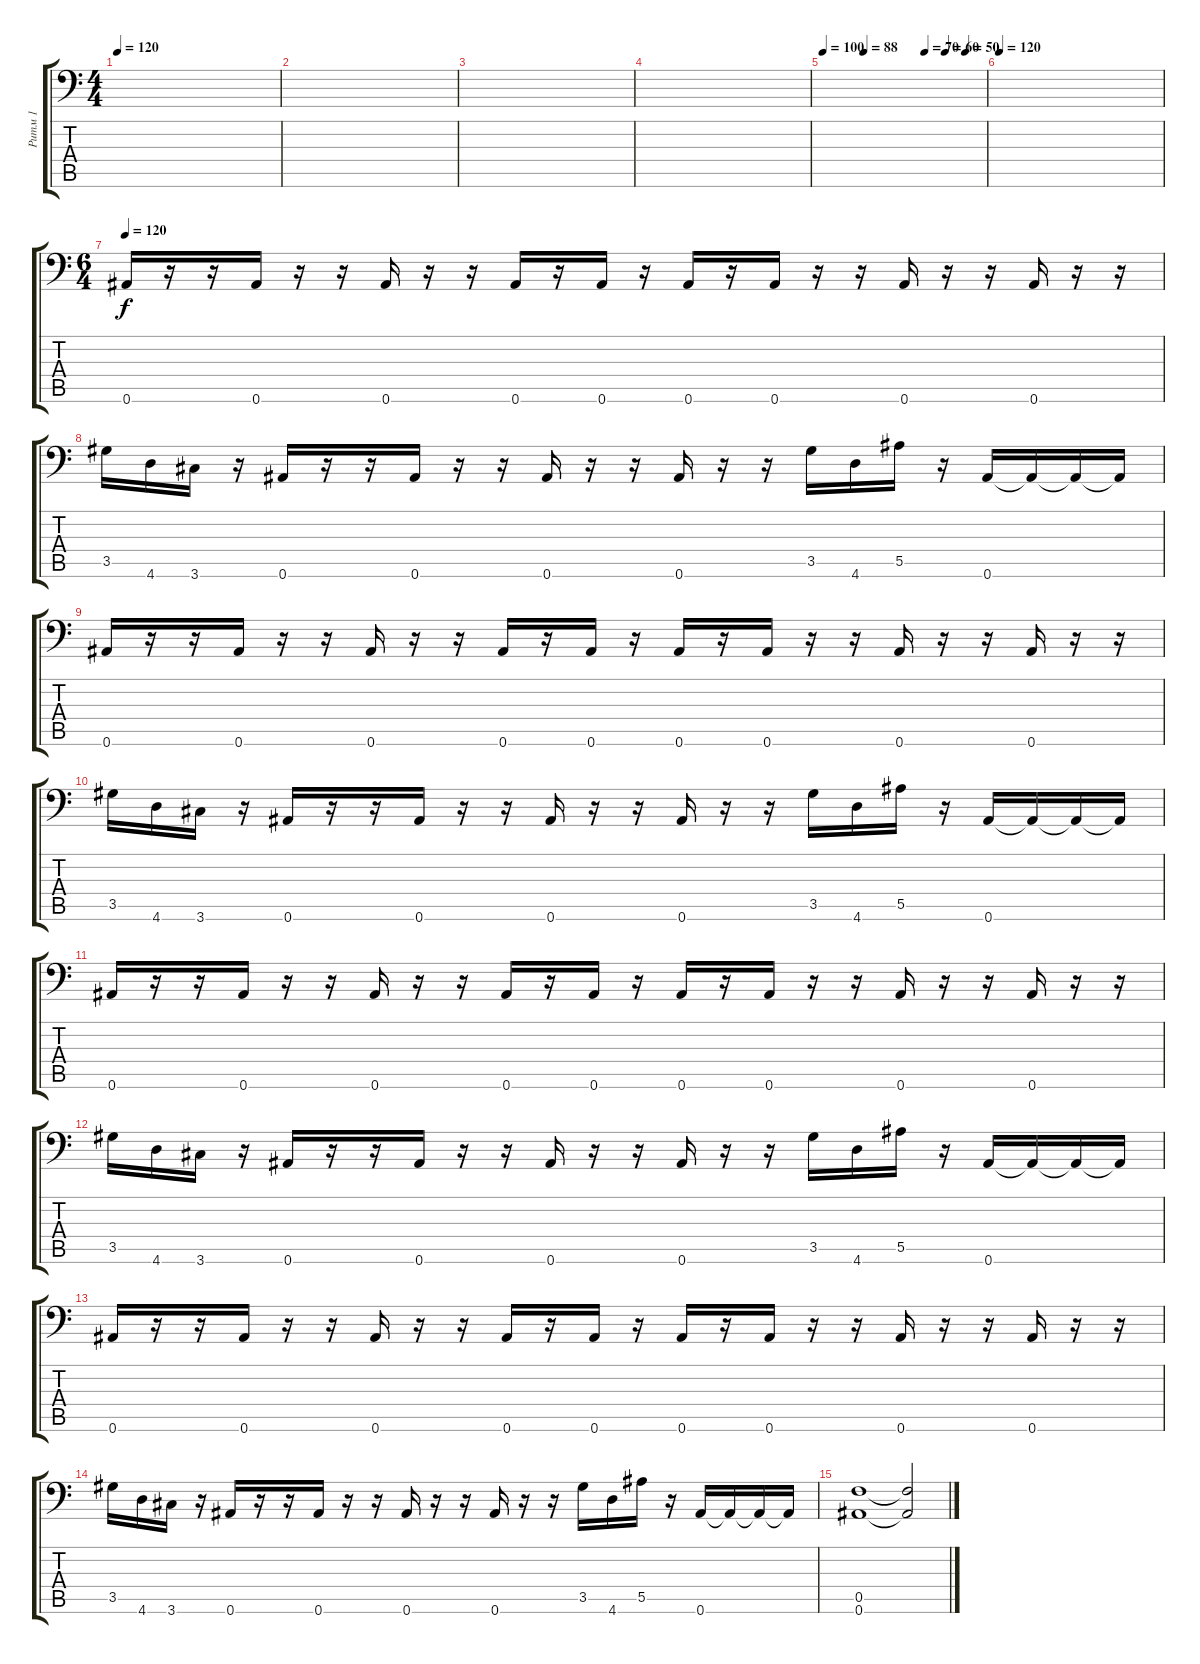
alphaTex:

\track ("Ритм 1" "Ритм 1") {instrument distortionguitar}
\staff {score tabs}
\tuning (C4 G3 Eb3 Bb2 F2 Bb1) {hide}
\ts (4 4)
\tempo 120
\clef f4
\ks c
|
|
|
|
\tempo 100
\tempo (88 0.25)
\tempo (70 0.625)
\tempo (60 0.75)
\tempo (50 0.875)
|
\tempo 120
|
\ts (6 4)
\tempo 120
0.6.16{instrument distortionguitar} r.16 r.16 0.6.16 r.16 r.16 0.6.16 r.16 r.16 0.6.16 r.16 0.6.16 r.16 0.6.16 r.16 0.6.16 r.16 r.16 0.6.16 r.16 r.16 0.6.16 r.16 r.16 |
3.5.16 4.6.16 3.6.16 r.16 0.6.16 r.16 r.16 0.6.16 r.16 r.16 0.6.16 r.16 r.16 0.6.16 r.16 r.16 3.5.16 4.6.16 5.5.16 r.16 0.6.16 0.6{t}.16 0.6{t}.16 0.6{t}.16 |
0.6.16{instrument distortionguitar} r.16 r.16 0.6.16 r.16 r.16 0.6.16 r.16 r.16 0.6.16 r.16 0.6.16 r.16 0.6.16 r.16 0.6.16 r.16 r.16 0.6.16 r.16 r.16 0.6.16 r.16 r.16 |
3.5.16 4.6.16 3.6.16 r.16 0.6.16 r.16 r.16 0.6.16 r.16 r.16 0.6.16 r.16 r.16 0.6.16 r.16 r.16 3.5.16 4.6.16 5.5.16 r.16 0.6.16 0.6{t}.16 0.6{t}.16 0.6{t}.16 |
0.6.16{instrument distortionguitar} r.16 r.16 0.6.16 r.16 r.16 0.6.16 r.16 r.16 0.6.16 r.16 0.6.16 r.16 0.6.16 r.16 0.6.16 r.16 r.16 0.6.16 r.16 r.16 0.6.16 r.16 r.16 |
3.5.16 4.6.16 3.6.16 r.16 0.6.16 r.16 r.16 0.6.16 r.16 r.16 0.6.16 r.16 r.16 0.6.16 r.16 r.16 3.5.16 4.6.16 5.5.16 r.16 0.6.16 0.6{t}.16 0.6{t}.16 0.6{t}.16 |
0.6.16{instrument distortionguitar} r.16 r.16 0.6.16 r.16 r.16 0.6.16 r.16 r.16 0.6.16 r.16 0.6.16 r.16 0.6.16 r.16 0.6.16 r.16 r.16 0.6.16 r.16 r.16 0.6.16 r.16 r.16 |
3.5.16 4.6.16 3.6.16 r.16 0.6.16 r.16 r.16 0.6.16 r.16 r.16 0.6.16 r.16 r.16 0.6.16 r.16 r.16 3.5.16 4.6.16 5.5.16 r.16 0.6.16 0.6{t}.16 0.6{t}.16 0.6{t}.16 |
(0.5 0.6).1 (0.5{t} 0.6{t}).2
